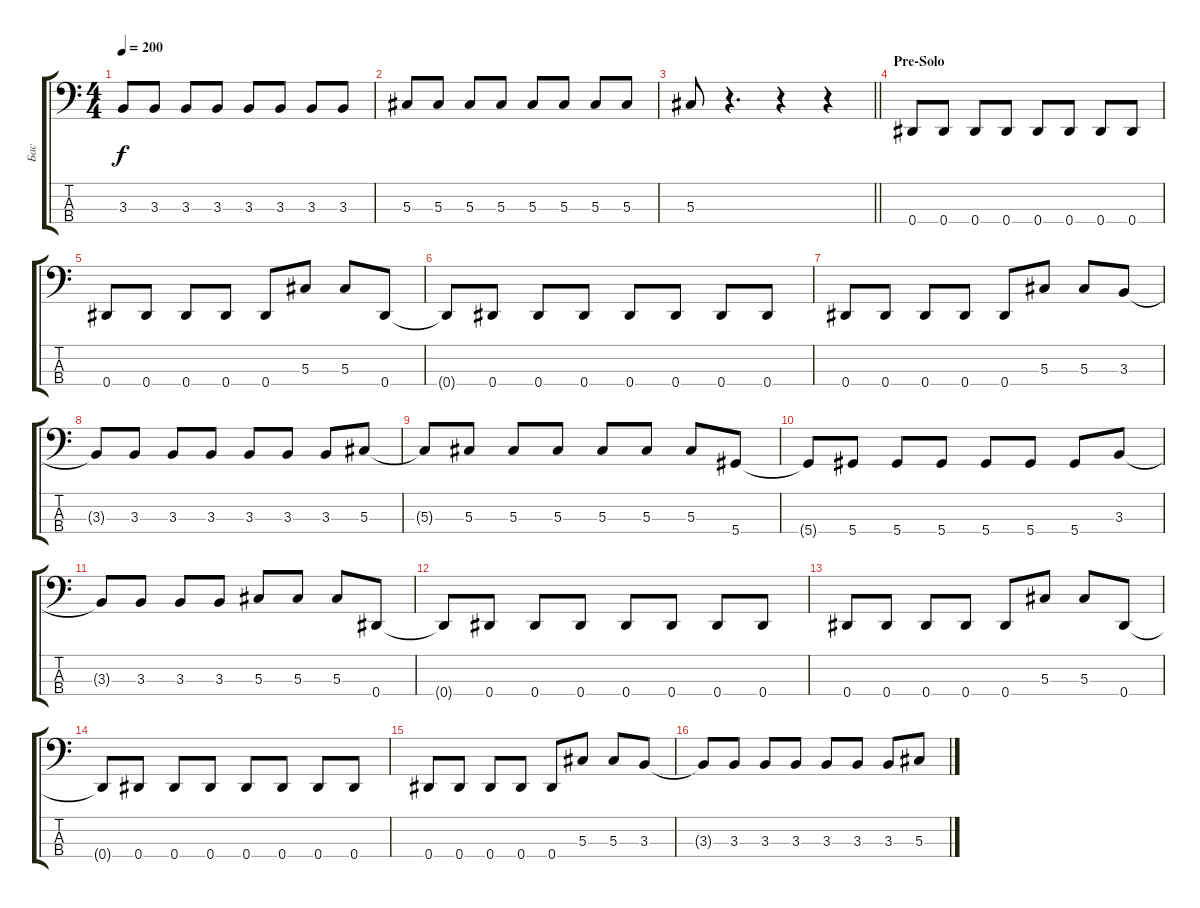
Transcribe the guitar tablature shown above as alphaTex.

\track ("Бас" "Бас") {instrument electricbassfinger}
\staff {score tabs}
\tuning (Gb2 Db2 Ab1 Eb1) {hide}
\ts (4 4)
\tempo 200
\clef f4
\ks c
3.3.8{dy f} 3.3.8 3.3.8 3.3.8 3.3.8 3.3.8 3.3.8 3.3.8 |
5.3.8 5.3.8 5.3.8 5.3.8 5.3.8 5.3.8 5.3.8 5.3.8 |
\barLineRight lightlight
5.3.8 r.4{d} r.4 r.4 |
\section ("" "Pre-Solo")
0.4.8 0.4.8 0.4.8 0.4.8 0.4.8 0.4.8 0.4.8 0.4.8 |
0.4.8 0.4.8 0.4.8 0.4.8 0.4.8 5.3.8 5.3.8 0.4.8 |
0.4{t}.8 0.4.8 0.4.8 0.4.8 0.4.8 0.4.8 0.4.8 0.4.8 |
0.4.8 0.4.8 0.4.8 0.4.8 0.4.8 5.3.8 5.3.8 3.3.8 |
3.3{t}.8 3.3.8 3.3.8 3.3.8 3.3.8 3.3.8 3.3.8 5.3.8 |
5.3{t}.8 5.3.8 5.3.8 5.3.8 5.3.8 5.3.8 5.3.8 5.4.8 |
5.4{t}.8 5.4.8 5.4.8 5.4.8 5.4.8 5.4.8 5.4.8 3.3.8 |
3.3{t}.8 3.3.8 3.3.8 3.3.8 5.3.8 5.3.8 5.3.8 0.4.8 |
0.4{t}.8 0.4.8 0.4.8 0.4.8 0.4.8 0.4.8 0.4.8 0.4.8 |
0.4.8 0.4.8 0.4.8 0.4.8 0.4.8 5.3.8 5.3.8 0.4.8 |
0.4{t}.8 0.4.8 0.4.8 0.4.8 0.4.8 0.4.8 0.4.8 0.4.8 |
0.4.8 0.4.8 0.4.8 0.4.8 0.4.8 5.3.8 5.3.8 3.3.8 |
3.3{t}.8 3.3.8 3.3.8 3.3.8 3.3.8 3.3.8 3.3.8 5.3.8
